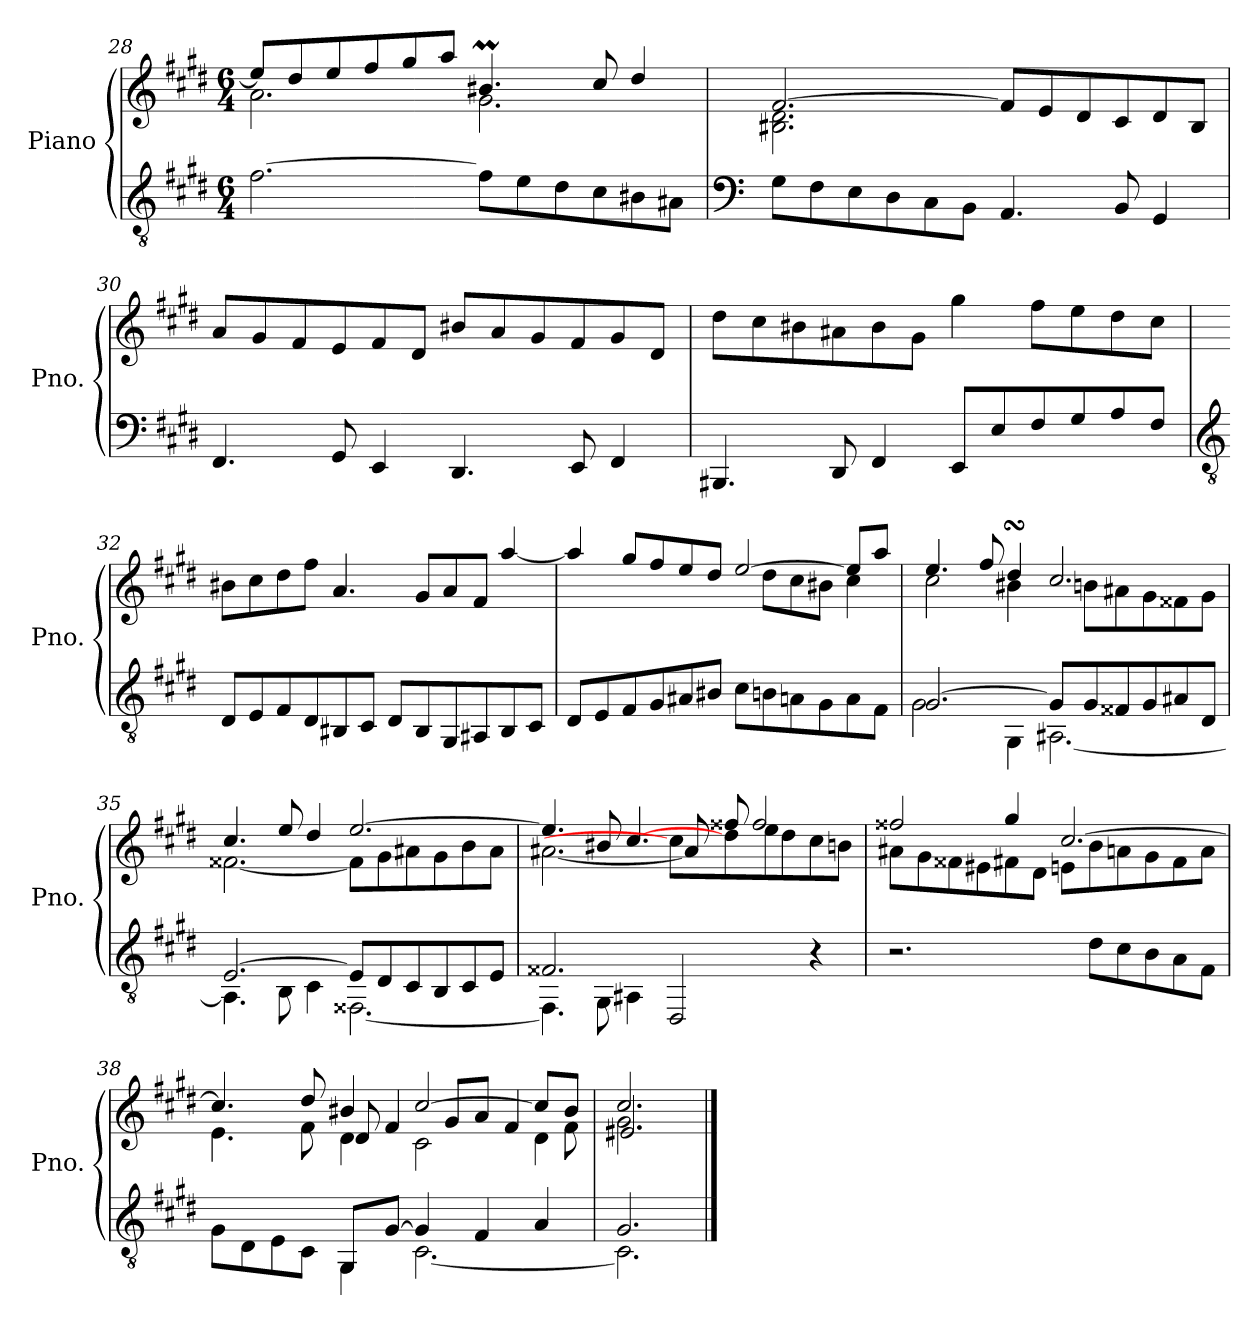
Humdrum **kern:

**kern	**kern
*part1	*part1
*staff2	*staff1
*I"Piano	*
*I'Pno.	*
*clefGv2	*clefG2
*k[f#c#g#d#]	*k[f#c#g#d#]
*M6/4	*M6/4
=28	=28
*	*^
[2.f#\	8ee/L]	2.a\
.	8dd#/	.
.	8ee/	.
.	8ff#/	.
.	8gg#/	.
.	8aa/J	.
8f#\L]	4.b#Xm/	2.g#\
8e\	.	.
8d#\	.	.
8c#\	8cc#/	.
8B#X\	4dd#/	.
8A#X\J	.	.
!!LO:LB:g=z	!!
=29	=29	=29
*clefF4	*	*
8G#\L	[2.f#/	2.B#X\ 2.d#\
8F#\	.	.
8E\	.	.
8D#\	.	.
8C#\	.	.
8BB\J	.	.
4.AA/	8f#/L]	2.ryy
.	8e/	.
.	8d#/	.
8BB/	8c#/	.
4GG#/	8d#/	.
.	8B#/J	.
*	*v	*v
=30	=30
4.FF#/	8a/L
.	8g#/
.	8f#/
8GG#/	8e/
4EE/	8f#/
.	8d#/J
4.DD#/	8b#X/L
.	8a/
.	8g#/
8EE/	8f#/
4FF#/	8g#/
.	8d#/J
=31	=31
4.BBB#X/	8dd#\L
.	8cc#\
.	8b#X\
8DD#/	8a#X\
4FF#/	8b#\
.	8g#\J
8EE/L	4gg#\
8E/	.
8F#/	8ff#\L
8G#/	8ee\
8A/	8dd#\
8F#/J	8cc#\J
!!LO:LB:g=z
=32	=32
*clefGv2	*
8D#/L	8b#X\L
8E/	8cc#\
8F#/	8dd#\
8D#/	8ff#\J
8BB#X/	4.a/
8C#/J	.
8D#/L	.
8BB#/	8g#/L
8GG#/	8a/
8AA#X/	8f#/J
8BB#/	[4aa/
8C#/J	.
=33	=33
*^	*^
8D#/L	2.ryy	4aa/]	2..ryy
8E/	.	.	.
8F#/	.	8gg#/L	.
8G#/	.	8ff#/	.
8A#X/	.	8ee/	.
8B#X/J	.	8dd#/J	.
2.ryy	8c#\L	[2ee/	.
.	8Bn\	.	8dd#\L
.	8An\	.	8cc#\
.	8G#\	.	8b#X\J
.	8A\	8ee/L]	4cc#\
.	8F#\J	8aa/J	.
!!LO:LB:g=z	!!
=34	=34	=34	=34
[2.G#/	2G#\	4.ee/	2cc#\
.	.	8ff#/	.
.	4GG#\	4dd#sSsS/	4b#X\
8G#/L]	[2.AA#X\	2.cc#/	8ryy
8G#/	.	.	8bn\L
8F##X/	.	.	8a#X\
8G#/	.	.	8g#\
8A#X/	.	.	8f##X\
8D#/J	.	.	8g#\J
=35	=35	=35	=35
[2.E/	4.AA#\]	4.cc#/	[2.f##X\
.	8BB\	8ee/	.
.	4C#\	4dd#/	.
8E/L]	[2.FF##X\	[2.ee/	8f##\L]
8D#/	.	.	8g#\
8C#/	.	.	8a#X\
8BB/	.	.	8g#\
8C#/	.	.	8b\
8E/J	.	.	8a#\J
=36	=36	=36	=36
*	*	*	*^
2.F##X/	4.FF##\]	4.ee/]	[2.a#X\	2.ryy
.	8GG#\	8b#X/	.	.
.	4AA#X\	[4.cc#/	.	.
2DD#/	2.ryy	.	8cc#\L]	8a#/]
.	.	8ff##X/	8dd#\	2ryy
.	.	2ff##/	8ee\	.
.	.	.	8dd#\	.
4r	.	.	8cc#\	.
.	.	.	8bn\J	8ryy
*	*	*	*v	*v
!!LO:LB:g=z
=37	=37	=37	=37
2.r	2..ryy	2ff##X/	8a#X\L
.	.	.	8g#\
.	.	.	8f##X\
.	.	.	8e#X\
.	.	4gg#/	8f#X\
.	.	.	8d#\J
2.ryy	.	[2.cc#/	8en\L
.	8d#\L	.	8b\
.	8c#\	.	8an\
.	8B\	.	8g#\
.	8A\	.	8f#\
.	8F#\J	.	8a\J
=38	=38	=38	=38
*	*	*	*^
2ryy	8G#\L	4.cc#/]	2ryy	4.e\
.	8D#\	.	.	.
.	8E\	.	.	.
.	8C#\J	8dd#/	.	8f#\
8GG#/L	4GG#\	4b#X/	8d#/	4d#\
[8G#/J	.	.	4f#/	.
4G#/]	[2.C#\	[2cc#/	.	2c#\
.	.	.	8g#/L	.
4F#/	.	.	8a/J	.
.	.	.	4f#/	.
4A/	.	8cc#/L]	.	4d#\
.	.	8b#/J	8f#\	.
=39	=39	=39	=39	=39
2.G#/	2.C#\]	2.cc#/	2.g#\	2.e#X/
*v	*v	*	*	*
*	*v	*v	*v
==	==
*-	*-
